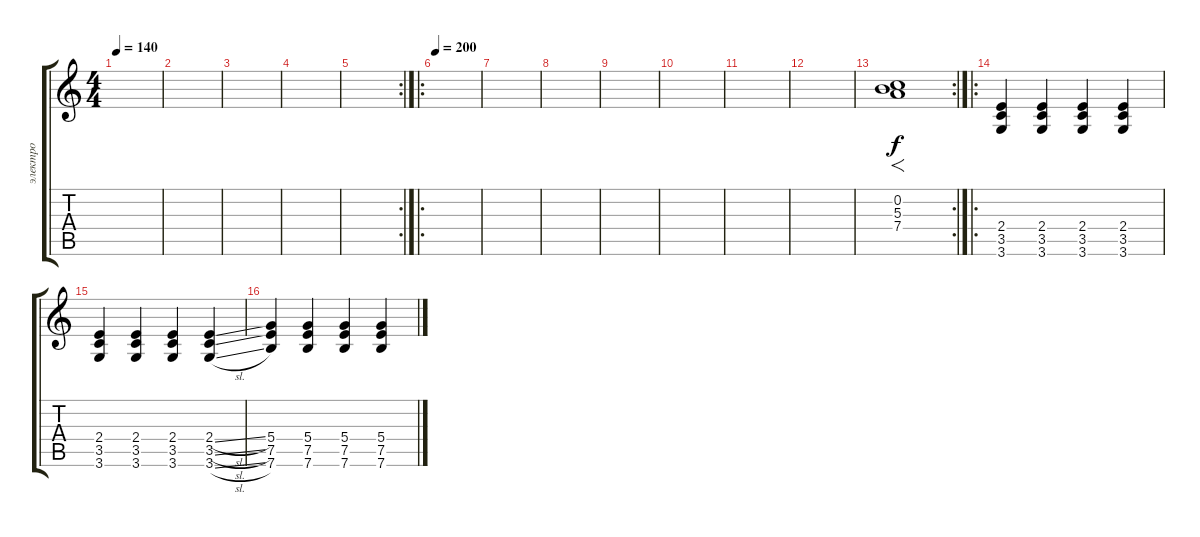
\track ("электро" "электро") {instrument overdrivenguitar}
\staff {score tabs}
\tuning (E4 B3 G3 D3 A2 E2) {hide}
\ts (4 4)
\tempo 140
\clef g2
\ks c
|
|
|
|
\rc 2
|
\ro
\tempo 200
|
|
|
|
|
|
|
\rc 2
(0.2 5.3 7.4).1{f} |
\ro
(2.4 3.5 3.6).4 (2.4 3.5 3.6).4 (2.4 3.5 3.6).4 (2.4 3.5 3.6).4 |
(2.4 3.5 3.6).4 (2.4 3.5 3.6).4 (2.4 3.5 3.6).4 (2.4{sl} 3.5{sl} 3.6{sl}).4 |
(5.4 7.5 7.6).4 (5.4 7.5 7.6).4 (5.4 7.5 7.6).4 (5.4 7.5 7.6).4
